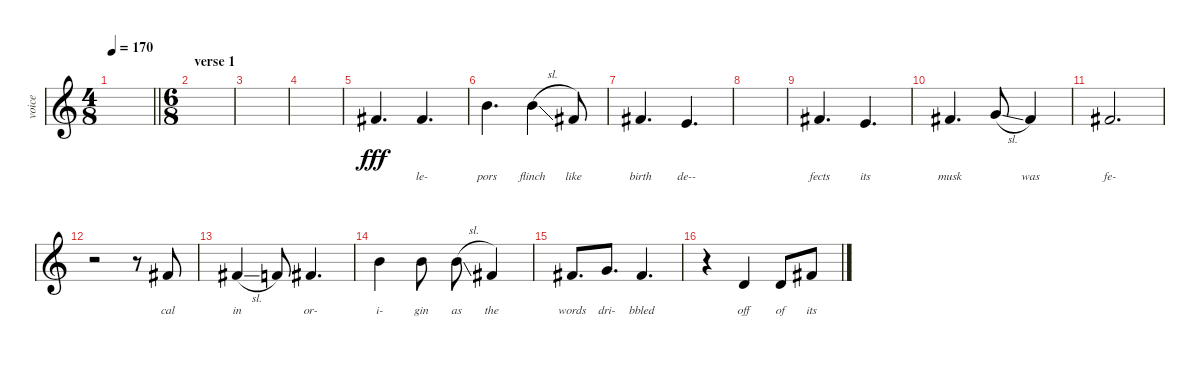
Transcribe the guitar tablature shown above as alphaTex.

\track ("voice" "voice") {instrument sopranosax}
\staff {score}
\tuning (E4 B3 G3 D3 A2 E2) {hide}
\ts (4 8)
\tempo 170
\clef g2
\barLineRight lightlight
\ks c
|
\ts (6 8)
\section ("" "verse 1")
|
|
|
2.1.4{d lyrics (0 "") lyrics (1 "") lyrics (2 "") lyrics (3 "") lyrics (4 "") dy fff} 2.1.4{d lyrics (0 "le-") lyrics (1 "") lyrics (2 "") lyrics (3 "") lyrics (4 "")} |
7.1.4{d lyrics (0 "pors") lyrics (1 "") lyrics (2 "") lyrics (3 "") lyrics (4 "")} 7.1{sl}.4{lyrics (0 "flinch") lyrics (1 "") lyrics (2 "") lyrics (3 "") lyrics (4 "")} 2.1.8{lyrics (0 "like") lyrics (1 "") lyrics (2 "") lyrics (3 "") lyrics (4 "")} |
2.1.4{d lyrics (0 "birth") lyrics (1 "") lyrics (2 "") lyrics (3 "") lyrics (4 "")} 0.1.4{d lyrics (0 "de--") lyrics (1 "") lyrics (2 "") lyrics (3 "") lyrics (4 "")} |
|
2.1.4{d lyrics (0 "fects") lyrics (1 "") lyrics (2 "") lyrics (3 "") lyrics (4 "")} 5.2.4{d lyrics (0 "its") lyrics (1 "") lyrics (2 "") lyrics (3 "") lyrics (4 "")} |
2.1.4{d lyrics (0 "musk") lyrics (1 "") lyrics (2 "") lyrics (3 "") lyrics (4 "")} 3.1{sl}.8{lyrics (0 "") lyrics (1 "") lyrics (2 "") lyrics (3 "") lyrics (4 "")} 2.1.4{lyrics (0 "was") lyrics (1 "") lyrics (2 "") lyrics (3 "") lyrics (4 "")} |
2.1.2{d lyrics (0 "fe-") lyrics (1 "") lyrics (2 "") lyrics (3 "") lyrics (4 "")} |
r.2 r.8 2.1.8{lyrics (0 "cal") lyrics (1 "") lyrics (2 "") lyrics (3 "") lyrics (4 "")} |
2.1{sl}.4{lyrics (0 "in") lyrics (1 "") lyrics (2 "") lyrics (3 "") lyrics (4 "")} 1.1.8{lyrics (0 "") lyrics (1 "") lyrics (2 "") lyrics (3 "") lyrics (4 "")} 2.1.4{d lyrics (0 "or-") lyrics (1 "") lyrics (2 "") lyrics (3 "") lyrics (4 "")} |
7.1.4{lyrics (0 "i-") lyrics (1 "") lyrics (2 "") lyrics (3 "") lyrics (4 "")} 7.1.8{lyrics (0 "gin") lyrics (1 "") lyrics (2 "") lyrics (3 "") lyrics (4 "")} 7.1{sl}.8{lyrics (0 "as") lyrics (1 "") lyrics (2 "") lyrics (3 "") lyrics (4 "")} 2.1.4{lyrics (0 "the") lyrics (1 "") lyrics (2 "") lyrics (3 "") lyrics (4 "")} |
2.1.8{d lyrics (0 "words") lyrics (1 "") lyrics (2 "") lyrics (3 "") lyrics (4 "")} 3.1.8{d lyrics (0 "dri-") lyrics (1 "") lyrics (2 "") lyrics (3 "") lyrics (4 "")} 2.1.4{d lyrics (0 "bbled") lyrics (1 "") lyrics (2 "") lyrics (3 "") lyrics (4 "")} |
r.4 3.2.4{lyrics (0 "off") lyrics (1 "") lyrics (2 "") lyrics (3 "") lyrics (4 "")} 3.2.8{lyrics (0 "of") lyrics (1 "") lyrics (2 "") lyrics (3 "") lyrics (4 "")} 2.1.8{lyrics (0 "its") lyrics (1 "") lyrics (2 "") lyrics (3 "") lyrics (4 "")}
